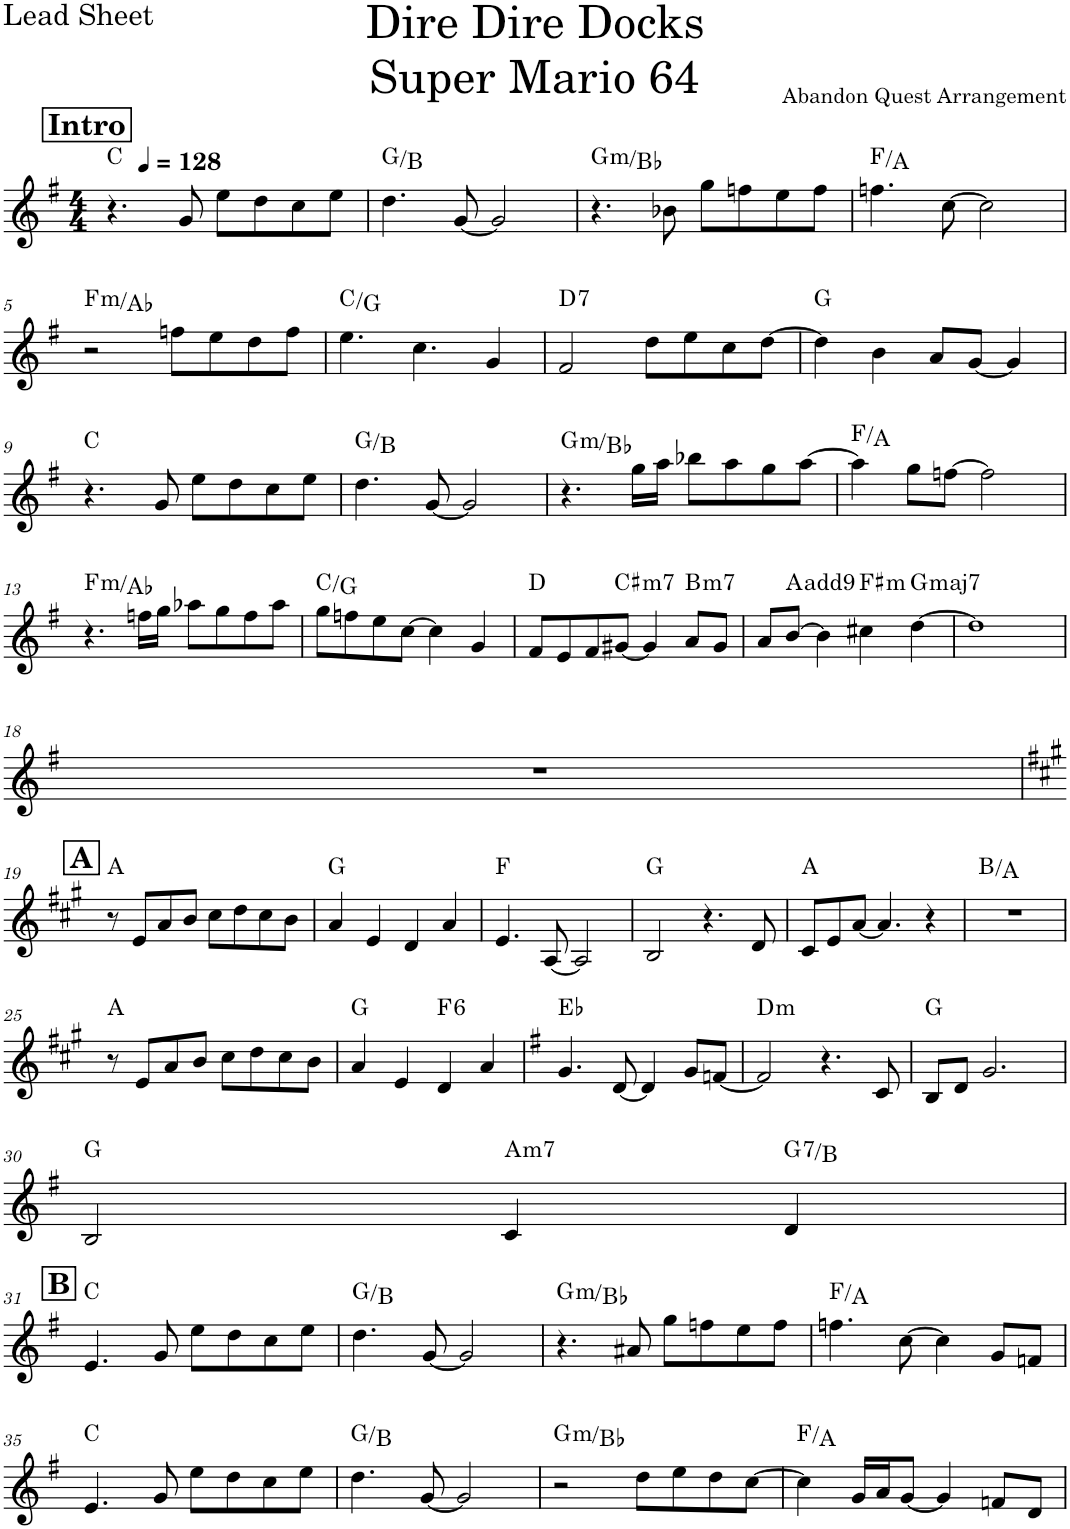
**kern	**harte
*part1	*part1
*staff1	*
*I"Piano	*
*I'Pno.	*
*clefG2	*
*k[f#]	*
*M4/4	*
*MM128	*
!!LO:REH:place=s1:a:B:cj:fs=14:t=Intro
=1	=1
4.r	C:maj
8g/	.
8ee\L	.
8dd\	.
8cc\	.
8ee\J	.
=2	=2
4.dd\	G:maj/3
[8g/	.
2g/]	.
=3	=3
!	!LO:H:kt=m
4.r	G:min/b3
8b-X\	.
8gg\L	.
8ffn\	.
8ee\	.
8ff\J	.
=4	=4
4.ffn\	F:maj/3
[8cc\	.
2cc\]	.
!!LO:LB:g=z
=5	=5
!	!LO:H:kt=m
2r	F:min/b3
8ffn\L	.
8ee\	.
8dd\	.
8ff\J	.
=6	=6
4.ee\	C:maj/5
4.cc\	.
4g/	.
=7	=7
!	!LO:H:kt=7
2f#/	D:7
8dd\L	.
8ee\	.
8cc\	.
[8dd\J	.
=8	=8
4dd\]	G:maj
4b\	.
8a/L	.
[8g/J	.
4g/]	.
!!LO:LB:g=z
=9	=9
4.r	C:maj
8g/	.
8ee\L	.
8dd\	.
8cc\	.
8ee\J	.
=10	=10
4.dd\	G:maj/3
[8g/	.
2g/]	.
=11	=11
!	!LO:H:kt=m
4.r	G:min/b3
16gg\LL	.
16aa\JJ	.
8bb-X\L	.
8aa\	.
8gg\	.
[8aa\J	.
=12	=12
4aa\]	F:maj/3
8gg\L	.
[8ffn\J	.
2ff\]	.
!!LO:LB:g=z
=13	=13
!	!LO:H:kt=m
4.r	F:min/b3
16ffn\LL	.
16gg\JJ	.
8aa-X\L	.
8gg\	.
8ff\	.
8aa-\J	.
=14	=14
8gg\L	C:maj/5
8ffn\	.
8ee\	.
[8cc\J	.
4cc\]	.
4g/	.
=15	=15
8f#/L	D:maj
8e/	.
8f#/	.
!	!LO:H:kt=m7
[8g#X/J	C#:min7
4g#/]	.
!	!LO:H:kt=m7
8a/L	B:min7
8g#/J	.
=16	=16
8a/L	.
[8b/J	A:maj(9)
4b\]	.
!	!LO:H:kt=m
4cc#X\	F#:min
!	!LO:H:kt=maj7
[4dd\	G:maj7
=17	=17
1dd]	.
!!LO:LB:g=z
=18	=18
1r	.
!!LO:LB:g=z
!!LO:REH:place=s1:a:B:cj:fs=14:t=A
=19	=19
*k[f#c#g#]	*
8r	A:maj
8e/L	.
8a/	.
8b/J	.
8cc#\L	.
8dd\	.
8cc#\	.
8b\J	.
=20	=20
4a/	G:maj
4e/	.
4d/	.
4a/	.
=21	=21
4.e/	F:maj
[8A/	.
2A/]	.
=22	=22
2B/	G:maj
4.r	.
8d/	.
=23	=23
8c#/L	A:maj
8e/	.
[8a/J	.
4.a/]	.
4r	.
=24	=24
1r	B:maj/b7
!!LO:LB:g=z
=25	=25
8r	A:maj
8e/L	.
8a/	.
8b/J	.
8cc#\L	.
8dd\	.
8cc#\	.
8b\J	.
=26	=26
4a/	G:maj
4e/	.
!	!LO:H:kt=6
4d/	F:maj6
4a/	.
=27	=27
*k[f#]	*
4.g/	Eb:maj
[8d/	.
4d/]	.
8g/L	.
[8fn/J	.
=28	=28
!	!LO:H:kt=m
2f/]	D:min
4.r	.
8c/	.
=29	=29
8B/L	G:maj
8d/J	.
2.g/	.
!!LO:LB:g=z
=30	=30
2B/	G:maj
!	!LO:H:kt=m7
4c/	A:min7
!	!LO:H:kt=7
4d/	G:7/3
!!LO:LB:g=z
!!LO:REH:place=s1:a:B:cj:fs=14:t=B
=31	=31
4.e/	C:maj
8g/	.
8ee\L	.
8dd\	.
8cc\	.
8ee\J	.
=32	=32
4.dd\	G:maj/3
[8g/	.
2g/]	.
=33	=33
!	!LO:H:kt=m
4.r	G:min/b3
8a#X/	.
8gg\L	.
8ffn\	.
8ee\	.
8ff\J	.
=34	=34
4.ffn\	F:maj/3
[8cc\	.
4cc\]	.
8g/L	.
8fn/J	.
!!LO:LB:g=z
=35	=35
4.e/	C:maj
8g/	.
8ee\L	.
8dd\	.
8cc\	.
8ee\J	.
=36	=36
4.dd\	G:maj/3
[8g/	.
2g/]	.
=37	=37
!	!LO:H:kt=m
2r	G:min/b3
8dd\L	.
8ee\	.
8dd\	.
[8cc\J	.
=38	=38
4cc\]	F:maj/3
16g/LL	.
16a/J	.
[8g/J	.
4g/]	.
8fn/L	.
8d/J	.
=	=
*-	*-
